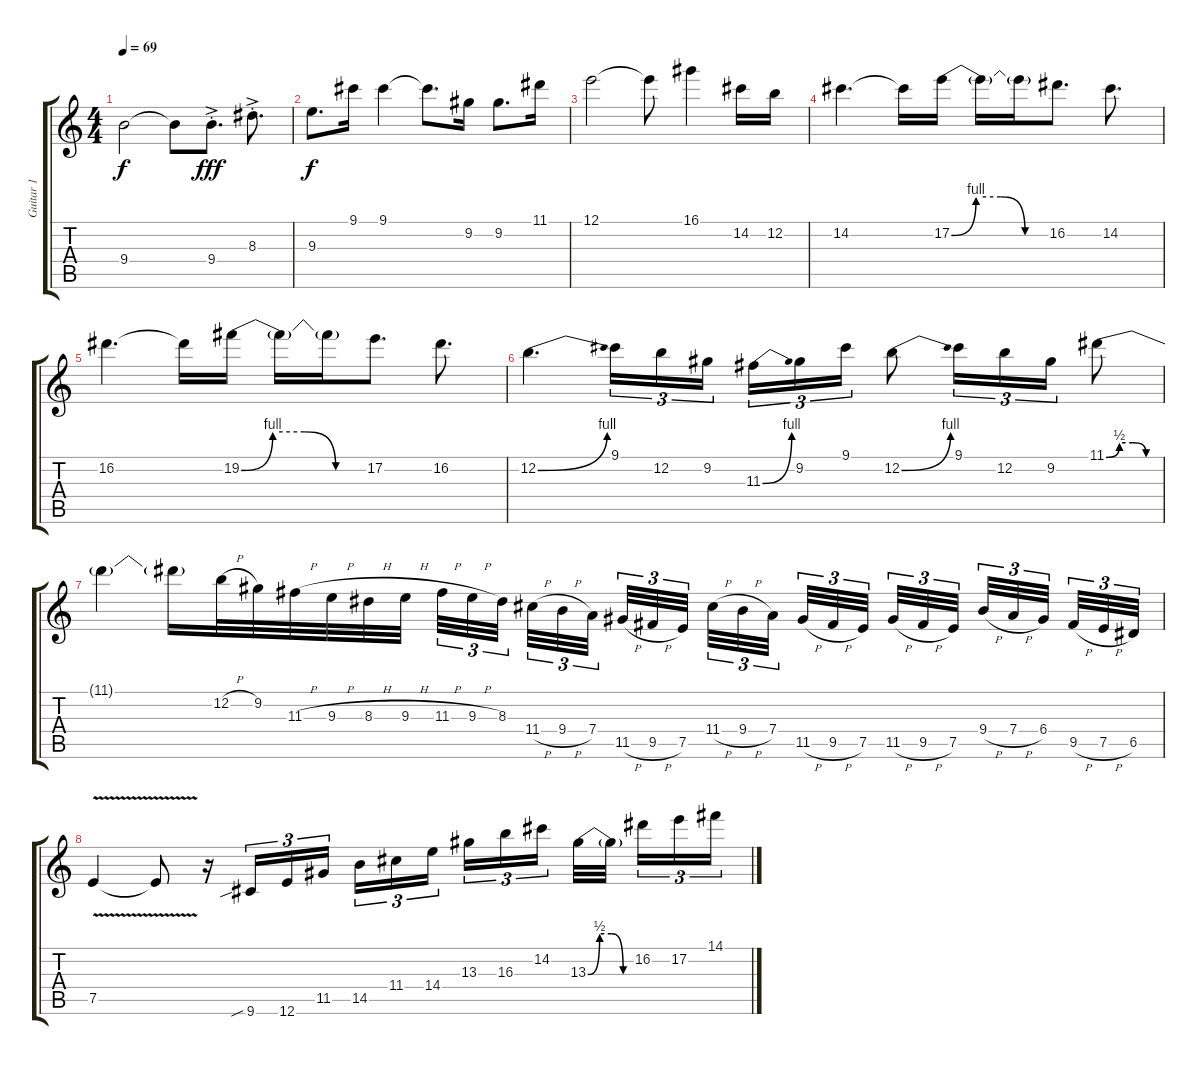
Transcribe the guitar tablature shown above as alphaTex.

\track ("Guitar 1" "Guitar 1") {instrument distortionguitar}
\staff {score tabs}
\tuning (E4 B3 G3 D3 A2 E2) {hide}
\ts (4 4)
\tempo 69
\clef g2
\ks c
9.4.2{dy f} 9.4{t}.8 9.4{ac st}.8{d dy fff} 8.3{ac st}.8{d} |
9.3.8{d dy f} 9.1.16 9.1.4 9.1{t}.8{d} 9.2.16 9.2.8{d} 11.1.16 |
12.1.2 12.1{t}.8 16.1.4 14.2.16 12.2.16 |
14.2.4{d} 14.2{t}.16 17.2{be (custom 0 0 15 4 30 4 45 0 60 0)}.16 17.2{t}.16 17.2{t}.16 16.2.8{d} 14.2.8{d} |
16.2.4{d} 16.2{t}.16 19.2{be (custom 0 0 15 4 30 4 45 0 60 0)}.16 19.2{t}.16 19.2{t}.16 17.2.8{d} 16.2.8{d} |
12.2{be (bend 0 0 60 4)}.4{d volume 16} 9.1.16{tu (3 2)} 12.2.16{tu (3 2)} 9.2.16{tu (3 2)} 11.3{be (bend 0 0 60 4)}.16{tu (3 2)} 9.2.16{tu (3 2)} 9.1.16{tu (3 2)} 12.2{be (bend 0 0 60 4)}.8 9.1.16{tu (3 2)} 12.2.16{tu (3 2)} 9.2.16{tu (3 2)} 11.1{be (custom 0 0 15 2 30 2 45 0 60 0)}.8 |
11.1{t}.4 11.1{t}.16 12.2{h}.32 9.2.32 11.3{h}.32 9.3{h}.32 8.3{h}.32 9.3{h}.32 11.3{h}.32{tu (3 2)} 9.3{h}.32{tu (3 2)} 8.3.32{tu (3 2) beam splitsecondary} 11.4{h}.32{tu (3 2)} 9.4{h}.32{tu (3 2)} 7.4.32{tu (3 2) beam splitsecondary} 11.5{h}.32{tu (3 2)} 9.5{h}.32{tu (3 2)} 7.5.32{tu (3 2) beam splitsecondary} 11.4{h}.32{tu (3 2)} 9.4{h}.32{tu (3 2)} 7.4.32{tu (3 2)} 11.5{h}.32{tu (3 2)} 9.5{h}.32{tu (3 2)} 7.5.32{tu (3 2) beam splitsecondary} 11.5{h}.32{tu (3 2)} 9.5{h}.32{tu (3 2)} 7.5.32{tu (3 2) beam splitsecondary} 9.4{h}.32{tu (3 2)} 7.4{h}.32{tu (3 2)} 6.4.32{tu (3 2) beam splitsecondary} 9.5{h}.32{tu (3 2)} 7.5{h}.32{tu (3 2)} 6.5.32{tu (3 2)} |
7.5{v}.4 7.5{t}.8 r.16 9.6{sib}.16{tu (3 2)} 12.6.16{tu (3 2)} 11.5.16{tu (3 2) beam splitsecondary} 14.5.16{tu (3 2)} 11.4.16{tu (3 2)} 14.4.16{tu (3 2) beam splitsecondary} 13.3.16{tu (3 2)} 16.3.16{tu (3 2)} 14.2.16{tu (3 2) beam splitsecondary} 13.3{be (custom 0 0 15 2 30 2 45 0 60 0)}.32 13.3{t}.32{beam splitsecondary} 16.2.16{tu (3 2)} 17.2.16{tu (3 2)} 14.1.16{tu (3 2)}
